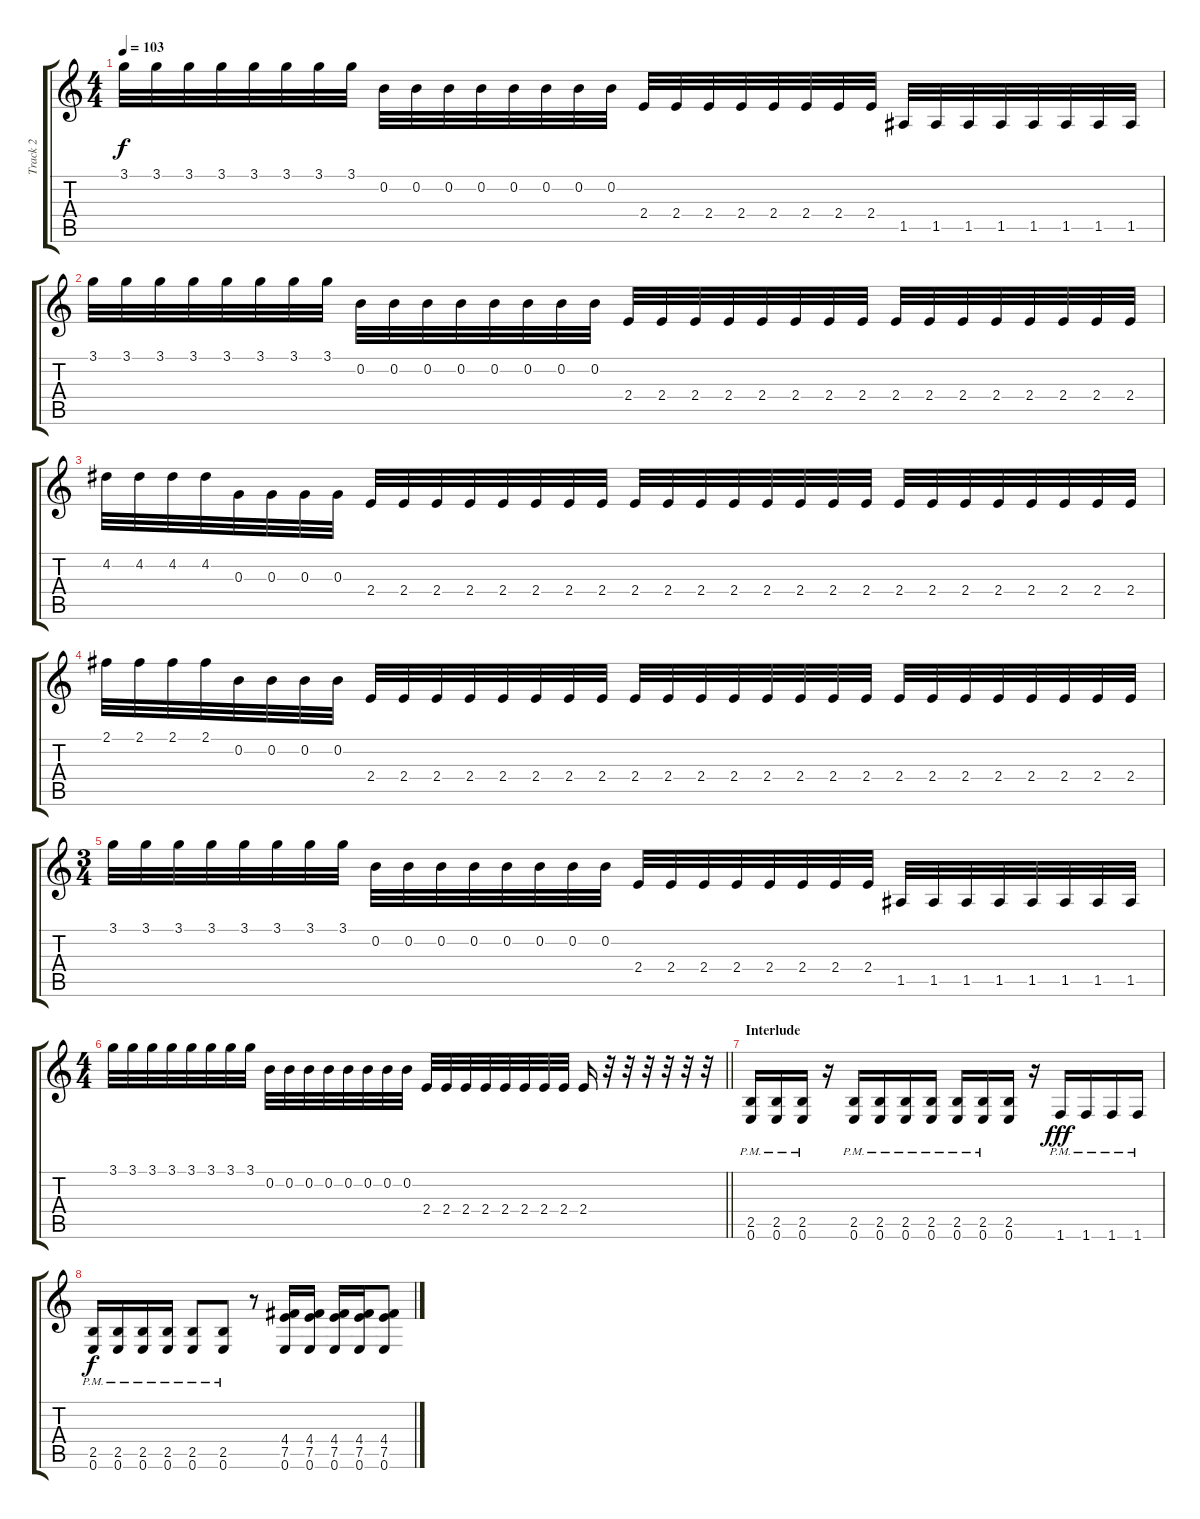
\track ("Track 2" "Track 2") {instrument distortionguitar}
\staff {score tabs}
\tuning (E4 B3 G3 D3 A2 E2) {hide}
\ts (4 4)
\tempo 103
\clef g2
\ks c
3.1.32{dy f} 3.1.32 3.1.32 3.1.32 3.1.32 3.1.32 3.1.32 3.1.32 0.2.32 0.2.32 0.2.32 0.2.32 0.2.32 0.2.32 0.2.32 0.2.32 2.4.32 2.4.32 2.4.32 2.4.32 2.4.32 2.4.32 2.4.32 2.4.32 1.5.32 1.5.32 1.5.32 1.5.32 1.5.32 1.5.32 1.5.32 1.5.32 |
3.1.32 3.1.32 3.1.32 3.1.32 3.1.32 3.1.32 3.1.32 3.1.32 0.2.32 0.2.32 0.2.32 0.2.32 0.2.32 0.2.32 0.2.32 0.2.32 2.4.32 2.4.32 2.4.32 2.4.32 2.4.32 2.4.32 2.4.32 2.4.32 2.4.32 2.4.32 2.4.32 2.4.32 2.4.32 2.4.32 2.4.32 2.4.32 |
4.2.32 4.2.32 4.2.32 4.2.32 0.3.32 0.3.32 0.3.32 0.3.32 2.4.32 2.4.32 2.4.32 2.4.32 2.4.32 2.4.32 2.4.32 2.4.32 2.4.32 2.4.32 2.4.32 2.4.32 2.4.32 2.4.32 2.4.32 2.4.32 2.4.32 2.4.32 2.4.32 2.4.32 2.4.32 2.4.32 2.4.32 2.4.32 |
2.1.32 2.1.32 2.1.32 2.1.32 0.2.32 0.2.32 0.2.32 0.2.32 2.4.32 2.4.32 2.4.32 2.4.32 2.4.32 2.4.32 2.4.32 2.4.32 2.4.32 2.4.32 2.4.32 2.4.32 2.4.32 2.4.32 2.4.32 2.4.32 2.4.32 2.4.32 2.4.32 2.4.32 2.4.32 2.4.32 2.4.32 2.4.32 |
\ts (3 4)
3.1.32 3.1.32 3.1.32 3.1.32 3.1.32 3.1.32 3.1.32 3.1.32 0.2.32 0.2.32 0.2.32 0.2.32 0.2.32 0.2.32 0.2.32 0.2.32 2.4.32 2.4.32 2.4.32 2.4.32 2.4.32 2.4.32 2.4.32 2.4.32 1.5.32 1.5.32 1.5.32 1.5.32 1.5.32 1.5.32 1.5.32 1.5.32 |
\ts (4 4)
\barLineRight lightlight
3.1.32 3.1.32 3.1.32 3.1.32 3.1.32 3.1.32 3.1.32 3.1.32 0.2.32 0.2.32 0.2.32 0.2.32 0.2.32 0.2.32 0.2.32 0.2.32 2.4.32 2.4.32 2.4.32 2.4.32 2.4.32 2.4.32 2.4.32 2.4.32 2.4.16 r.32 r.32 r.32 r.32 r.32 r.32 |
\section ("" "Interlude")
(2.5{pm} 0.6{pm}).16 (2.5{pm} 0.6{pm}).16 (2.5{pm} 0.6{pm}).16 r.16 (2.5{pm} 0.6{pm}).16 (2.5{pm} 0.6{pm}).16 (2.5{pm} 0.6{pm}).16 (2.5{pm} 0.6{pm}).16 (2.5{pm} 0.6{pm}).16 (2.5{pm} 0.6{pm}).16 (2.5 0.6).16 r.16 1.6{pm}.16{dy fff} 1.6{pm}.16 1.6{pm}.16 1.6{pm}.16 |
(2.5{pm} 0.6{pm}).16{dy f} (2.5{pm} 0.6{pm}).16 (2.5{pm} 0.6{pm}).16 (2.5{pm} 0.6{pm}).16 (2.5{pm} 0.6{pm}).8 (2.5{pm} 0.6{pm}).8 r.8 (4.4 7.5 0.6).16 (4.4 7.5 0.6).16 (4.4 7.5 0.6).16 (4.4 7.5 0.6).16 (4.4 7.5 0.6).8
